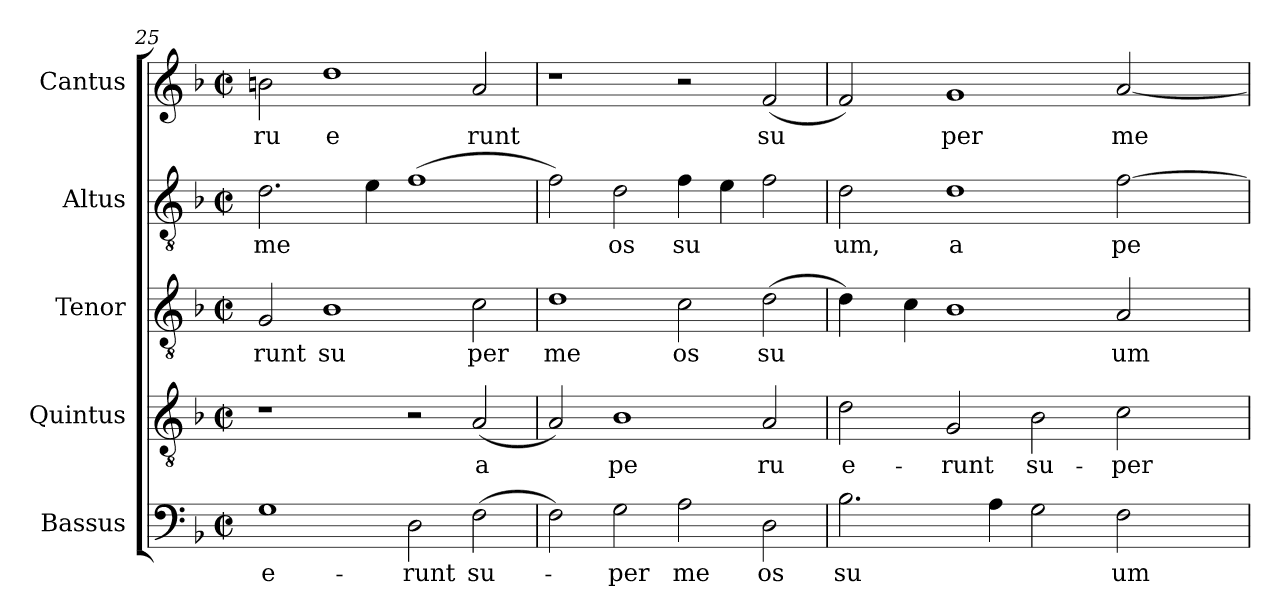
**kern	**text	**kern	**text	**kern	**text	**kern	**text	**kern	**text
*part5	*part5	*part4	*part4	*part3	*part3	*part2	*part2	*part1	*part1
*staff5	*staff5	*staff4	*staff4	*staff3	*staff3	*staff2	*staff2	*staff1	*staff1
*I"Bassus	*	*I"Quintus	*	*I"Tenor	*	*I"Altus	*	*I"Cantus	*
*clefF4	*	*clefGv2	*	*clefGv2	*	*clefGv2	*	*clefG2	*
*k[b-]	*	*k[b-]	*	*k[b-]	*	*k[b-]	*	*k[b-]	*
*F:	*	*F:	*	*F:	*	*F:	*	*F:	*
*M2/2	*	*M2/2	*	*M2/2	*	*M2/2	*	*M2/2	*
*met(c|)	*	*met(c|)	*	*met(c|)	*	*met(c|)	*	*met(c|)	*
=25	=25	=25	=25	=25	=25	=25	=25	=25	=25
!	!LO:LY:b:cj	!	!	!	!LO:LY:b:cj	!	!LO:LY:b	!	!LO:LY:b:cj
1G	-e-	1r	.	2G/	runt	2.d\	me	2bn\	ru
!	!	!	!	!	!LO:LY:b:cj	!	!	!	!LO:LY:b:cj
.	.	.	.	1B-	su	.	.	1dd	e
.	.	.	.	.	.	4e\	.	.	.
!	!LO:LY:b:cj	!	!	!	!	!	!	!	!
2D\	-runt	2r	.	.	.	(>1f	.	.	.
!	!LO:LY:b:cj	!	!LO:LY:b:cj	!	!LO:LY:b:cj	!	!	!	!LO:LY:b:cj
(>2F\	su-	(<2A/	a	2c\	per	.	.	2a/	runt
=26	=26	=26	=26	=26	=26	=26	=26	=26	=26
!	!	!	!	!	!LO:LY:b:cj	!	!	!	!
2F\)	.	2A/)	.	1d	me	2f\)	.	1r	.
!	!LO:LY:b:cj	!	!LO:LY:b:cj	!	!	!	!LO:LY:b:cj	!	!
2G\	-per	1B-	pe	.	.	2d\	os	.	.
!	!LO:LY:b:cj	!	!	!	!LO:LY:b:cj	!	!LO:LY:b:cj	!	!
2A\	me	.	.	2c\	os	4f\	su	2r	.
.	.	.	.	.	.	4e\	.	.	.
!	!LO:LY:b:cj	!	!LO:LY:b:cj	!	!LO:LY:b:cj	!	!	!	!LO:LY:b:cj
2D\	os	2A/	ru	(>2d\	su	2f\	.	(>2f/	su
!!LO:LB:g=z
=27	=27	=27	=27	=27	=27	=27	=27	=27	=27
!	!LO:LY:b:cj	!	!LO:LY:b:cj	!	!	!	!LO:LY:b:cj	!	!
*	*	*	*	*^	*	*	*	*^	*
2.B-\	su	2d\	e-	4d\)	32.ryy	.	2d\	um,	2f/)	16ryy	.
.	.	.	.	.	1ryy	.	.	.	.	.	.
.	.	.	.	.	.	.	.	.	.	64ryy	.
.	.	.	.	.	.	.	.	.	.	1ryy	.
.	.	.	.	4c\	.	.	.	.	.	.	.
!	!	!	!LO:LY:b:cj	!	!	!	!	!LO:LY:b:cj	!	!	!LO:LY:b:cj
.	.	2G/	-runt	1B-	.	.	1d	a	1g	.	per
4A\	.	.	.	.	.	.	.	.	.	.	.
!	!	!	!LO:LY:b:cj	!	!	!	!	!	!	!	!
2G\	.	2B-\	su-	.	.	.	.	.	.	.	.
.	.	.	.	.	2ryy	.	.	.	.	.	.
.	.	.	.	.	.	.	.	.	.	2ryy	.
!	!LO:LY:b:cj	!	!LO:LY:b:cj	!	!	!LO:LY:b:cj	!	!LO:LY:b:cj	!	!	!LO:LY:b
2F\	um	2c\	-per	2A/	.	um	[>2f\	pe	[<2a/	.	me
.	.	.	.	.	4ryy	.	.	.	.	.	.
.	.	.	.	.	.	.	.	.	.	4ryy	.
.	.	.	.	.	8ryy	.	.	.	.	.	.
.	.	.	.	.	.	.	.	.	.	8ryy	.
.	.	.	.	.	16ryy	.	.	.	.	.	.
.	.	.	.	.	.	.	.	.	.	32.ryy	.
.	.	.	.	.	64ryy	.	.	.	.	.	.
*	*	*	*	*v	*v	*	*	*	*v	*v	*
=	=	=	=	=	=	=	=	=	=
*-	*-	*-	*-	*-	*-	*-	*-	*-	*-
